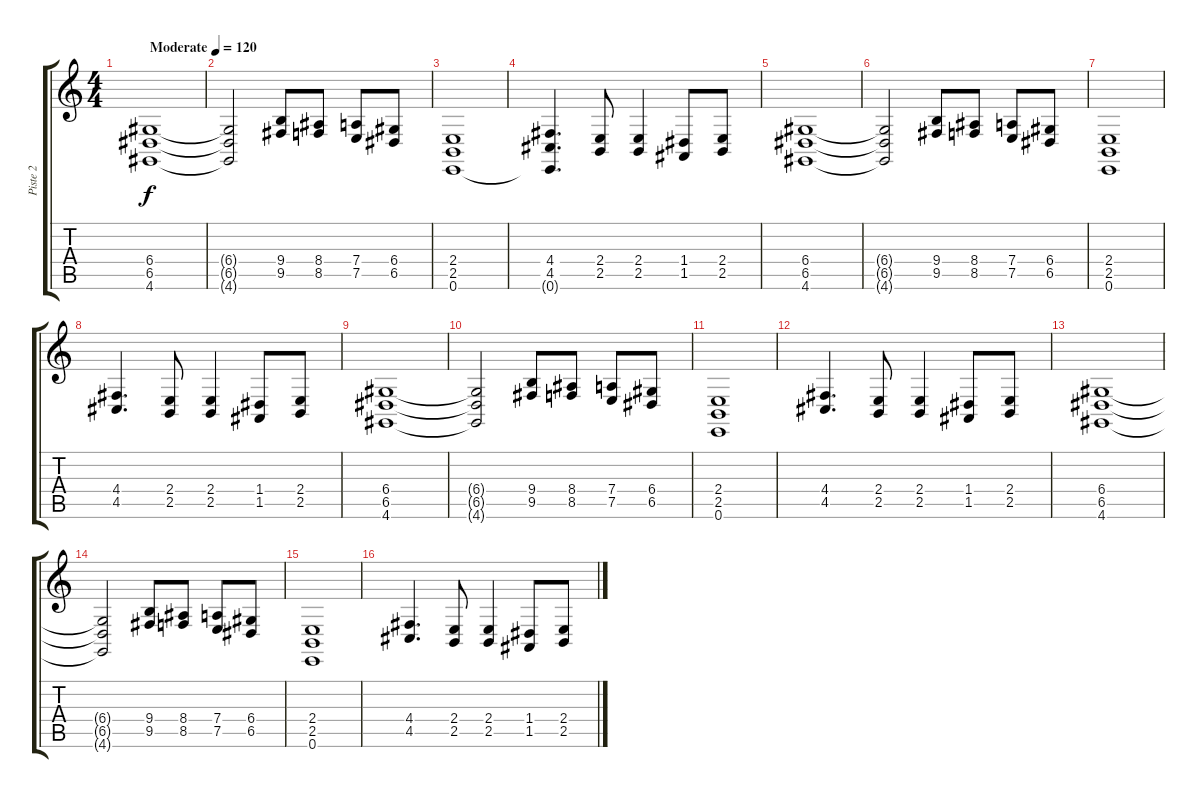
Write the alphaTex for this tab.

\track ("Piste 2" "Piste 2") {instrument pad7halo}
\staff {score tabs}
\tuning (E4 B3 G3 D3 A2 E2) {hide}
\ts (4 4)
\tempo (120 "Moderate")
\clef g2
\ks c
(6.4 6.5 4.6).1{dy f instrument pad7halo} |
(6.4{t} 6.5{t} 4.6{t}).2 (9.4 9.5).8 (8.4 8.5).8 (7.4 7.5).8 (6.4 6.5).8 |
(2.4 2.5 0.6).1 |
(4.4 4.5 0.6{t}).4{d} (2.4 2.5).8 (2.4 2.5).4 (1.4 1.5).8 (2.4 2.5).8 |
(6.4 6.5 4.6).1 |
(6.4{t} 6.5{t} 4.6{t}).2 (9.4 9.5).8 (8.4 8.5).8 (7.4 7.5).8 (6.4 6.5).8 |
(2.4 2.5 0.6).1 |
(4.4 4.5).4{d} (2.4 2.5).8 (2.4 2.5).4 (1.4 1.5).8 (2.4 2.5).8 |
(6.4 6.5 4.6).1 |
(6.4{t} 6.5{t} 4.6{t}).2 (9.4 9.5).8 (8.4 8.5).8 (7.4 7.5).8 (6.4 6.5).8 |
(2.4 2.5 0.6).1 |
(4.4 4.5).4{d} (2.4 2.5).8 (2.4 2.5).4 (1.4 1.5).8 (2.4 2.5).8 |
(6.4 6.5 4.6).1 |
(6.4{t} 6.5{t} 4.6{t}).2 (9.4 9.5).8 (8.4 8.5).8 (7.4 7.5).8 (6.4 6.5).8 |
(2.4 2.5 0.6).1 |
(4.4 4.5).4{d} (2.4 2.5).8 (2.4 2.5).4 (1.4 1.5).8 (2.4 2.5).8
